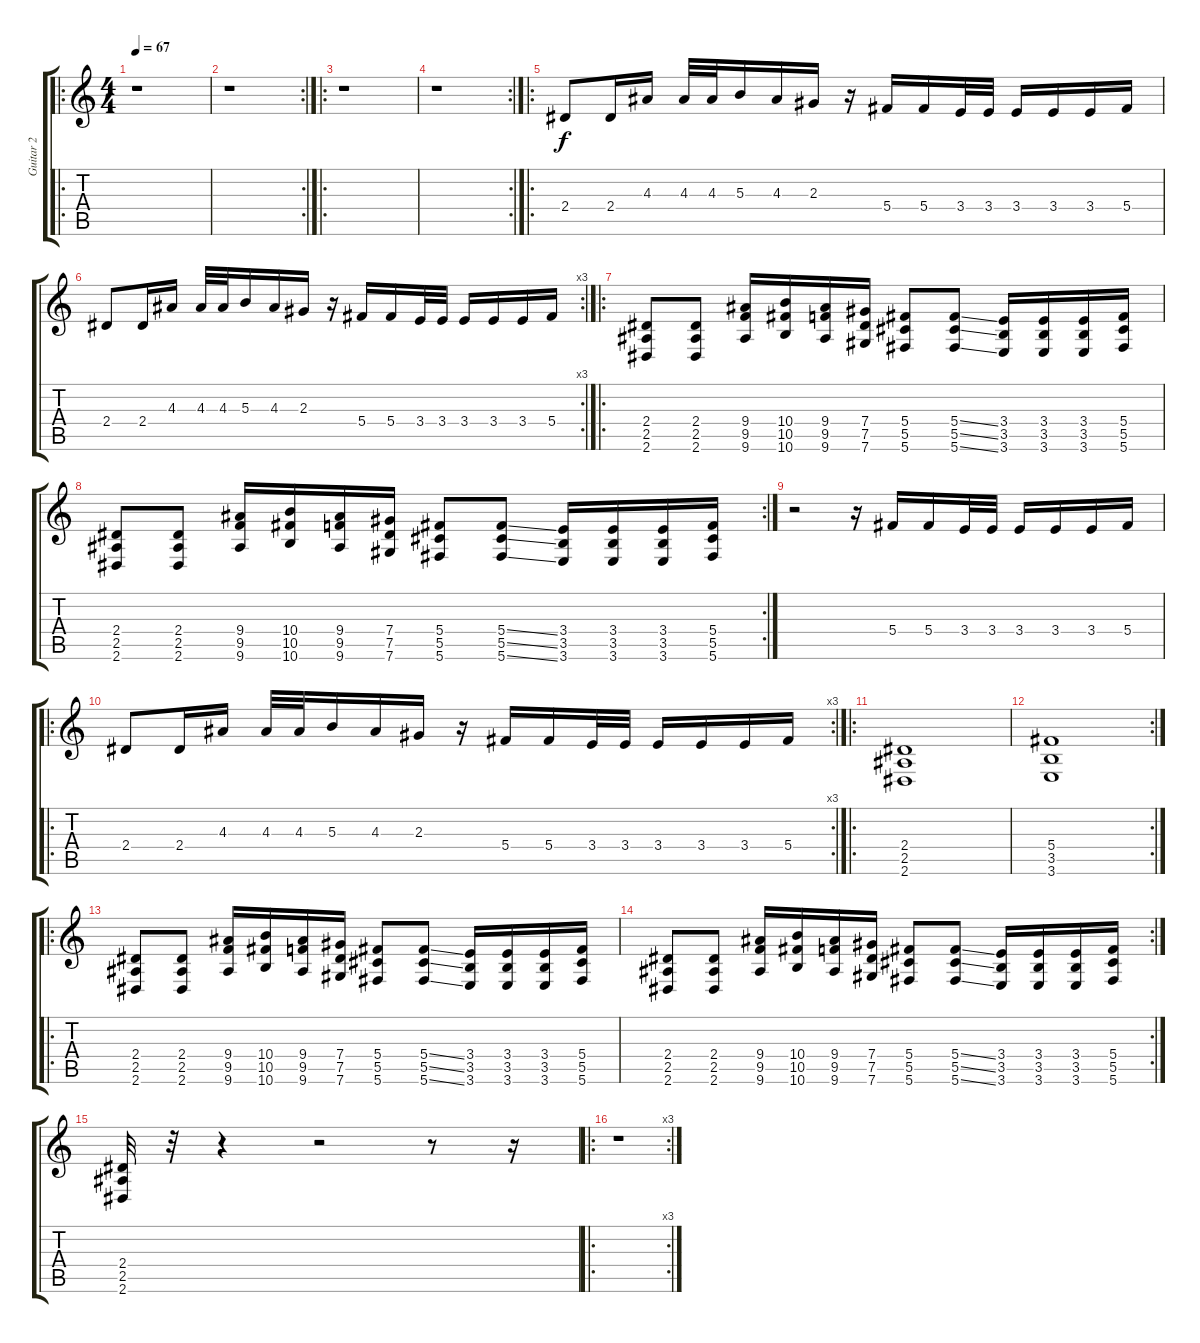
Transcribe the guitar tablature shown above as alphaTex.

\track ("Guitar 2" "Guitar 2") {instrument overdrivenguitar}
\staff {score tabs}
\tuning (Eb4 Bb3 Gb3 Db3 Ab2 Db2) {hide}
\ro
\ts (4 4)
\tempo 67
\clef g2
\ks c
r.1{dy f instrument overdrivenguitar} |
\rc 2
r.1 |
\ro
r.1 |
\rc 2
r.1 |
\ro
2.4.8 2.4.16 4.3.16 4.3.32 4.3.32 5.3.16 4.3.16 2.3.16 r.16 5.4.16 5.4.16 3.4.32 3.4.32 3.4.16 3.4.16 3.4.16 5.4.16 |
\rc 3
2.4.8 2.4.16 4.3.16 4.3.32 4.3.32 5.3.16 4.3.16 2.3.16 r.16 5.4.16 5.4.16 3.4.32 3.4.32 3.4.16 3.4.16 3.4.16 5.4.16 |
\ro
(2.4 2.5 2.6).8 (2.4 2.5 2.6).8 (9.4 9.5 9.6).16 (10.4 10.5 10.6).16 (9.4 9.5 9.6).16 (7.4 7.5 7.6).16 (5.4 5.5 5.6).8 (5.4{ss} 5.5{ss} 5.6{ss}).8 (3.4 3.5 3.6).16 (3.4 3.5 3.6).16 (3.4 3.5 3.6).16 (5.4 5.5 5.6).16 |
\rc 2
(2.4 2.5 2.6).8 (2.4 2.5 2.6).8 (9.4 9.5 9.6).16 (10.4 10.5 10.6).16 (9.4 9.5 9.6).16 (7.4 7.5 7.6).16 (5.4 5.5 5.6).8 (5.4{ss} 5.5{ss} 5.6{ss}).8 (3.4 3.5 3.6).16 (3.4 3.5 3.6).16 (3.4 3.5 3.6).16 (5.4 5.5 5.6).16 |
r.2 r.16 5.4.16 5.4.16 3.4.32 3.4.32 3.4.16 3.4.16 3.4.16 5.4.16 |
\ro
\rc 3
2.4.8 2.4.16 4.3.16 4.3.32 4.3.32 5.3.16 4.3.16 2.3.16 r.16 5.4.16 5.4.16 3.4.32 3.4.32 3.4.16 3.4.16 3.4.16 5.4.16 |
\ro
(2.4 2.5 2.6).1 |
\rc 2
(5.4 3.5 3.6).1 |
\ro
(2.4 2.5 2.6).8 (2.4 2.5 2.6).8 (9.4 9.5 9.6).16 (10.4 10.5 10.6).16 (9.4 9.5 9.6).16 (7.4 7.5 7.6).16 (5.4 5.5 5.6).8 (5.4{ss} 5.5{ss} 5.6{ss}).8 (3.4 3.5 3.6).16 (3.4 3.5 3.6).16 (3.4 3.5 3.6).16 (5.4 5.5 5.6).16 |
\rc 2
(2.4 2.5 2.6).8 (2.4 2.5 2.6).8 (9.4 9.5 9.6).16 (10.4 10.5 10.6).16 (9.4 9.5 9.6).16 (7.4 7.5 7.6).16 (5.4 5.5 5.6).8 (5.4{ss} 5.5{ss} 5.6{ss}).8 (3.4 3.5 3.6).16 (3.4 3.5 3.6).16 (3.4 3.5 3.6).16 (5.4 5.5 5.6).16 |
(2.4 2.5 2.6).32 r.32 r.4 r.2 r.8 r.16 |
\ro
\rc 3
r.1
